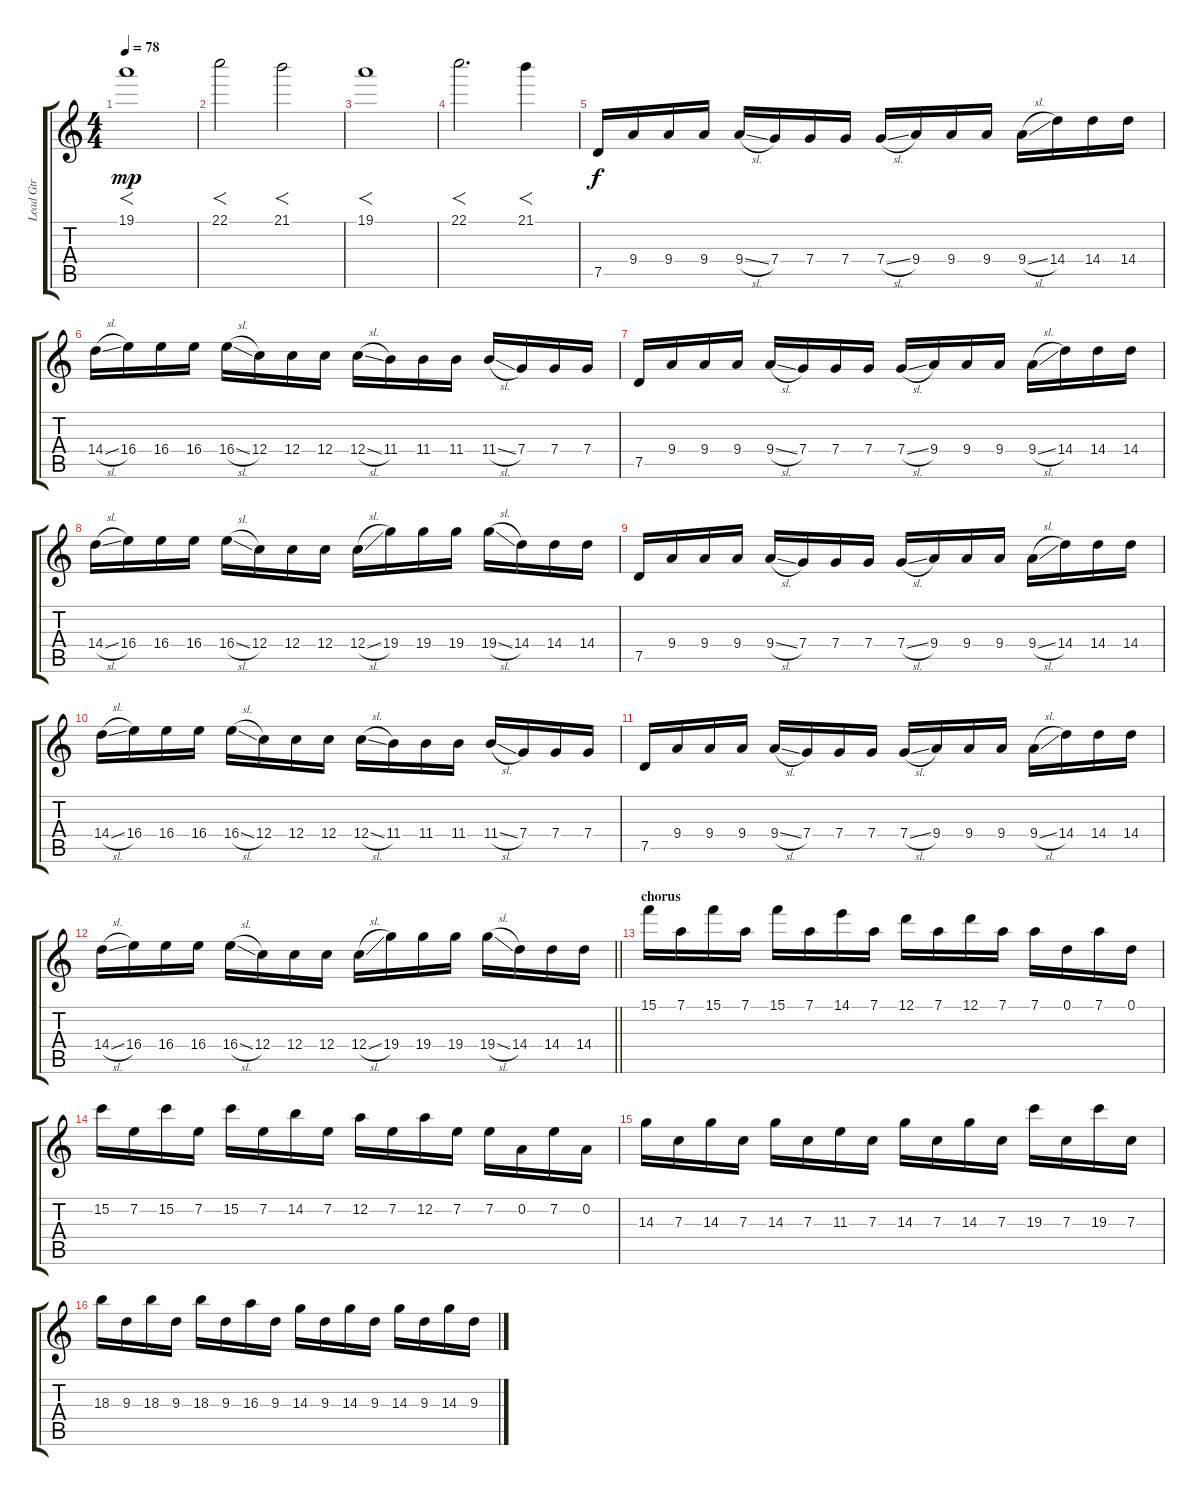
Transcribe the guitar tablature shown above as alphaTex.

\track ("Lead Gtr" "Lead Gtr") {instrument distortionguitar}
\staff {score tabs}
\tuning (D4 A3 F3 C3 G2 D2) {hide}
\ts (4 4)
\tempo 78
\clef g2
\ks c
19.1.1{f dy mp} |
22.1.2{f} 21.1.2{f} |
19.1.1{f} |
22.1.2{f d} 21.1.4{f} |
7.5.16{dy f} 9.4.16 9.4.16 9.4.16 9.4{sl}.16 7.4.16 7.4.16 7.4.16 7.4{sl}.16 9.4.16 9.4.16 9.4.16 9.4{sl}.16 14.4.16 14.4.16 14.4.16 |
14.4{sl}.16 16.4.16 16.4.16 16.4.16 16.4{sl}.16 12.4.16 12.4.16 12.4.16 12.4{sl}.16 11.4.16 11.4.16 11.4.16 11.4{sl}.16 7.4.16 7.4.16 7.4.16 |
7.5.16 9.4.16 9.4.16 9.4.16 9.4{sl}.16 7.4.16 7.4.16 7.4.16 7.4{sl}.16 9.4.16 9.4.16 9.4.16 9.4{sl}.16 14.4.16 14.4.16 14.4.16 |
14.4{sl}.16 16.4.16 16.4.16 16.4.16 16.4{sl}.16 12.4.16 12.4.16 12.4.16 12.4{sl}.16 19.4.16 19.4.16 19.4.16 19.4{sl}.16 14.4.16 14.4.16 14.4.16 |
7.5.16 9.4.16 9.4.16 9.4.16 9.4{sl}.16 7.4.16 7.4.16 7.4.16 7.4{sl}.16 9.4.16 9.4.16 9.4.16 9.4{sl}.16 14.4.16 14.4.16 14.4.16 |
14.4{sl}.16 16.4.16 16.4.16 16.4.16 16.4{sl}.16 12.4.16 12.4.16 12.4.16 12.4{sl}.16 11.4.16 11.4.16 11.4.16 11.4{sl}.16 7.4.16 7.4.16 7.4.16 |
7.5.16 9.4.16 9.4.16 9.4.16 9.4{sl}.16 7.4.16 7.4.16 7.4.16 7.4{sl}.16 9.4.16 9.4.16 9.4.16 9.4{sl}.16 14.4.16 14.4.16 14.4.16 |
\barLineRight lightlight
14.4{sl}.16 16.4.16 16.4.16 16.4.16 16.4{sl}.16 12.4.16 12.4.16 12.4.16 12.4{sl}.16 19.4.16 19.4.16 19.4.16 19.4{sl}.16 14.4.16 14.4.16 14.4.16 |
\section ("" "chorus")
15.1.16 7.1.16 15.1.16 7.1.16 15.1.16 7.1.16 14.1.16 7.1.16 12.1.16 7.1.16 12.1.16 7.1.16 7.1.16 0.1.16 7.1.16 0.1.16 |
15.2.16 7.2.16 15.2.16 7.2.16 15.2.16 7.2.16 14.2.16 7.2.16 12.2.16 7.2.16 12.2.16 7.2.16 7.2.16 0.2.16 7.2.16 0.2.16 |
14.3.16 7.3.16 14.3.16 7.3.16 14.3.16 7.3.16 11.3.16 7.3.16 14.3.16 7.3.16 14.3.16 7.3.16 19.3.16 7.3.16 19.3.16 7.3.16 |
18.3.16 9.3.16 18.3.16 9.3.16 18.3.16 9.3.16 16.3.16 9.3.16 14.3.16 9.3.16 14.3.16 9.3.16 14.3.16 9.3.16 14.3.16 9.3.16
